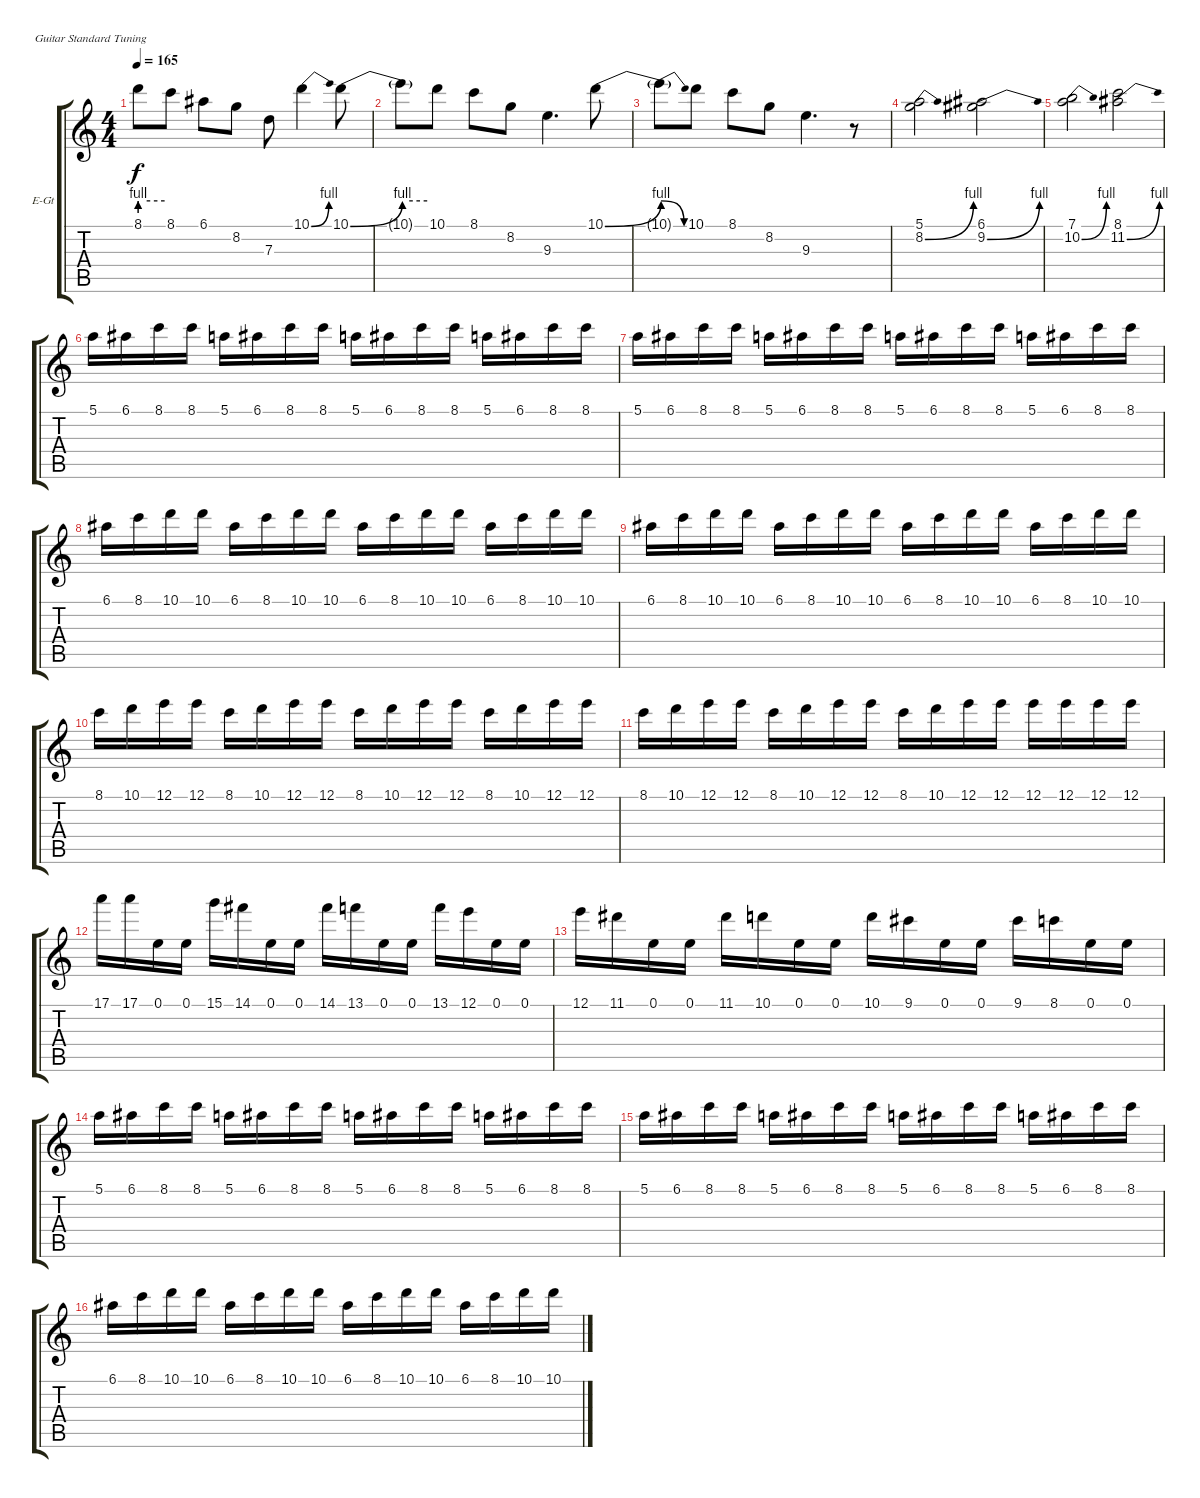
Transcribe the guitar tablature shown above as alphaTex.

\bracketExtendMode groupsimilarinstruments
\firstSystemTrackNameOrientation horizontal
\otherSystemsTrackNameOrientation horizontal
\track ("Ritchie Blackmore" "E-Gt") {instrument overdrivenguitar}
\staff {score tabs}
\tuning (E4 B3 G3 D3 A2 E2)
\ts (4 4)
\tempo 165
\clef g2
\ks c
8.1{be (hold 0 4 60 4) t}.8{dy f} 8.1.8 6.1.8 8.2.8 7.3.8 10.1{be (bend 0 0 60 4)}.4 10.1{be (bend 0 0 60 4)}.8 |
10.1{be (hold 0 4 60 4) t}.8 10.1.8 8.1.8 8.2.8 9.3.4{d} 10.1{be (bend 0 0 60 4)}.8 |
10.1{be (release 0 4 60 0) t}.8 10.1.8 8.1.8 8.2.8 9.3.4{d} r.8 |
(5.1 8.2{be (bend 0 0 60 4)}).2 (6.1 9.2{be (bend 0 0 60 4)}).2 |
(7.1 10.2{be (bend 0 0 60 4)}).2 (8.1 11.2{be (bend 0 0 60 4)}).2 |
5.1.16 6.1.16 8.1.16 8.1.16 5.1.16 6.1.16 8.1.16 8.1.16 5.1.16 6.1.16 8.1.16 8.1.16 5.1.16 6.1.16 8.1.16 8.1.16 |
5.1.16 6.1.16 8.1.16 8.1.16 5.1.16 6.1.16 8.1.16 8.1.16 5.1.16 6.1.16 8.1.16 8.1.16 5.1.16 6.1.16 8.1.16 8.1.16 |
6.1.16 8.1.16 10.1.16 10.1.16 6.1.16 8.1.16 10.1.16 10.1.16 6.1.16 8.1.16 10.1.16 10.1.16 6.1.16 8.1.16 10.1.16 10.1.16 |
6.1.16 8.1.16 10.1.16 10.1.16 6.1.16 8.1.16 10.1.16 10.1.16 6.1.16 8.1.16 10.1.16 10.1.16 6.1.16 8.1.16 10.1.16 10.1.16 |
8.1.16 10.1.16 12.1.16 12.1.16 8.1.16 10.1.16 12.1.16 12.1.16 8.1.16 10.1.16 12.1.16 12.1.16 8.1.16 10.1.16 12.1.16 12.1.16 |
8.1.16 10.1.16 12.1.16 12.1.16 8.1.16 10.1.16 12.1.16 12.1.16 8.1.16 10.1.16 12.1.16 12.1.16 12.1.16 12.1.16 12.1.16 12.1.16 |
17.1.16 17.1.16 0.1.16 0.1.16 15.1.16 14.1.16 0.1.16 0.1.16 14.1.16 13.1.16 0.1.16 0.1.16 13.1.16 12.1.16 0.1.16 0.1.16 |
12.1.16 11.1.16 0.1.16 0.1.16 11.1.16 10.1.16 0.1.16 0.1.16 10.1.16 9.1.16 0.1.16 0.1.16 9.1.16 8.1.16 0.1.16 0.1.16 |
5.1.16 6.1.16 8.1.16 8.1.16 5.1.16 6.1.16 8.1.16 8.1.16 5.1.16 6.1.16 8.1.16 8.1.16 5.1.16 6.1.16 8.1.16 8.1.16 |
5.1.16 6.1.16 8.1.16 8.1.16 5.1.16 6.1.16 8.1.16 8.1.16 5.1.16 6.1.16 8.1.16 8.1.16 5.1.16 6.1.16 8.1.16 8.1.16 |
6.1.16 8.1.16 10.1.16 10.1.16 6.1.16 8.1.16 10.1.16 10.1.16 6.1.16 8.1.16 10.1.16 10.1.16 6.1.16 8.1.16 10.1.16 10.1.16
